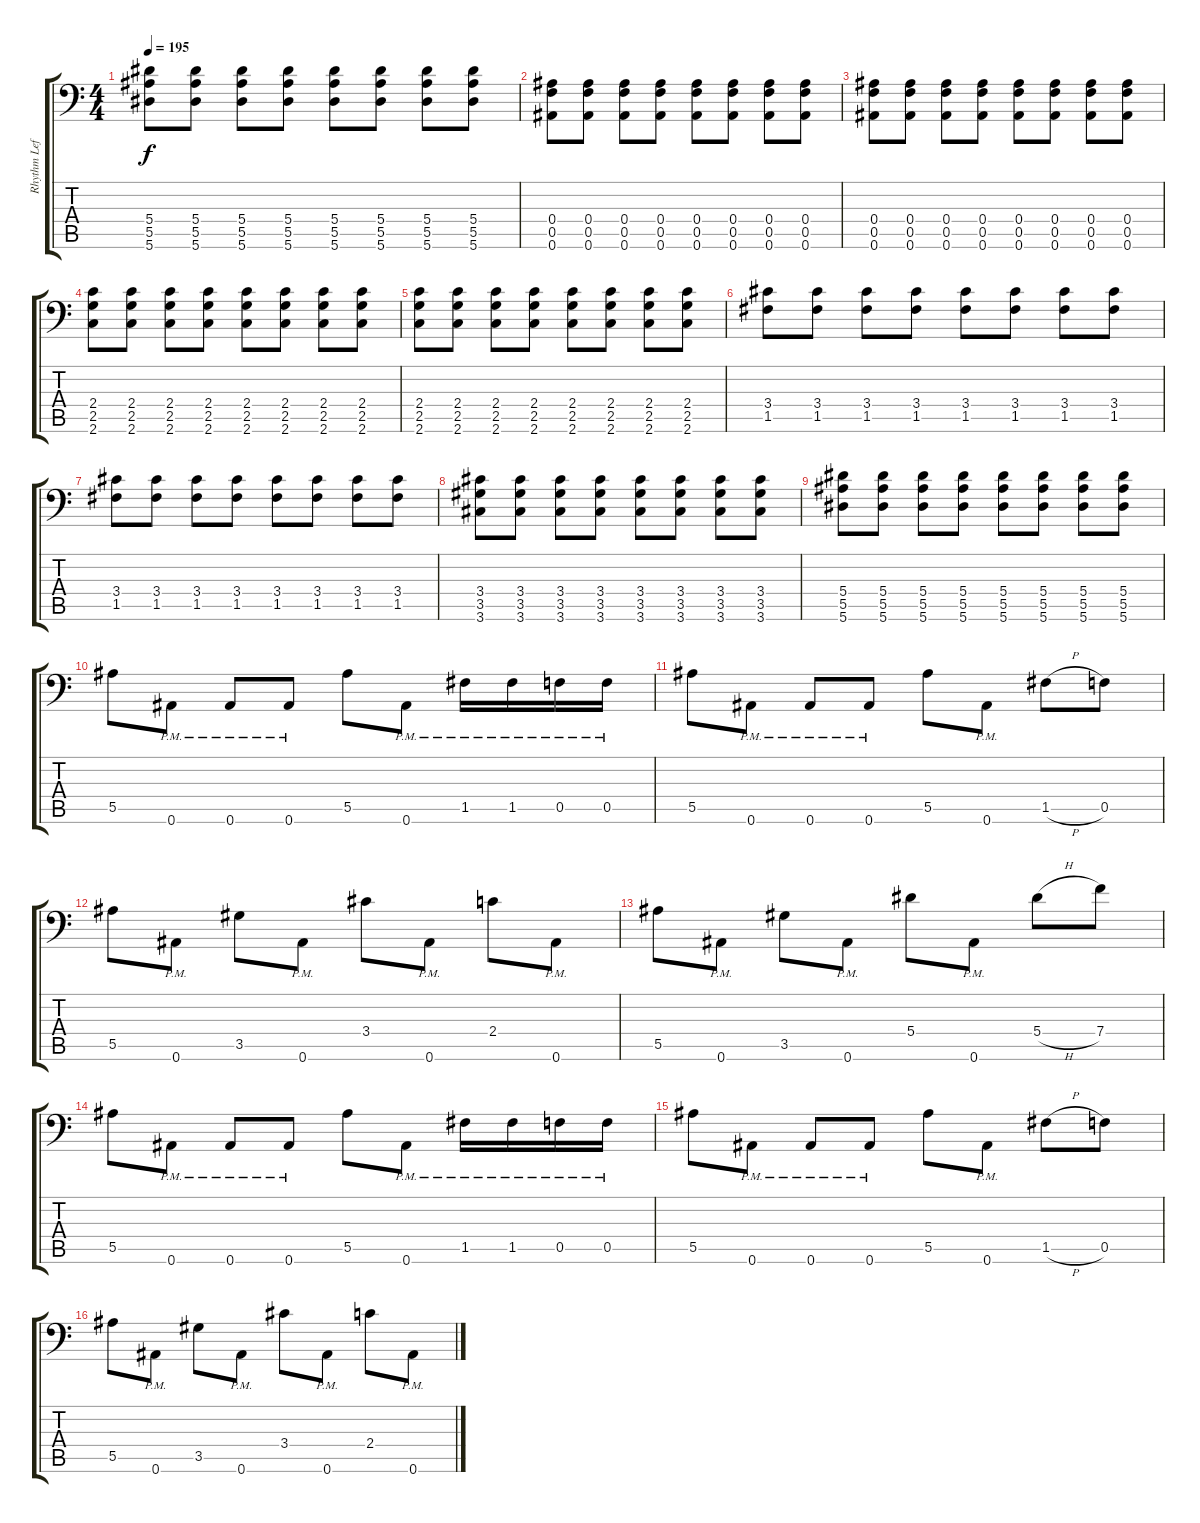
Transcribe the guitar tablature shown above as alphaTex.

\track ("Rhythm Left" "Rhythm Lef") {instrument distortionguitar}
\staff {score tabs}
\tuning (C4 G3 Eb3 Bb2 F2 Bb1) {hide}
\ts (4 4)
\tempo 195
\clef f4
\ks c
(5.4 5.5 5.6).8{dy f} (5.4 5.5 5.6).8 (5.4 5.5 5.6).8 (5.4 5.5 5.6).8 (5.4 5.5 5.6).8 (5.4 5.5 5.6).8 (5.4 5.5 5.6).8 (5.4 5.5 5.6).8 |
(0.4 0.5 0.6).8 (0.4 0.5 0.6).8 (0.4 0.5 0.6).8 (0.4 0.5 0.6).8 (0.4 0.5 0.6).8 (0.4 0.5 0.6).8 (0.4 0.5 0.6).8 (0.4 0.5 0.6).8 |
(0.4 0.5 0.6).8 (0.4 0.5 0.6).8 (0.4 0.5 0.6).8 (0.4 0.5 0.6).8 (0.4 0.5 0.6).8 (0.4 0.5 0.6).8 (0.4 0.5 0.6).8 (0.4 0.5 0.6).8 |
(2.4 2.5 2.6).8 (2.4 2.5 2.6).8 (2.4 2.5 2.6).8 (2.4 2.5 2.6).8 (2.4 2.5 2.6).8 (2.4 2.5 2.6).8 (2.4 2.5 2.6).8 (2.4 2.5 2.6).8 |
(2.4 2.5 2.6).8 (2.4 2.5 2.6).8 (2.4 2.5 2.6).8 (2.4 2.5 2.6).8 (2.4 2.5 2.6).8 (2.4 2.5 2.6).8 (2.4 2.5 2.6).8 (2.4 2.5 2.6).8 |
(3.4 1.5).8 (3.4 1.5).8 (3.4 1.5).8 (3.4 1.5).8 (3.4 1.5).8 (3.4 1.5).8 (3.4 1.5).8 (3.4 1.5).8 |
(3.4 1.5).8 (3.4 1.5).8 (3.4 1.5).8 (3.4 1.5).8 (3.4 1.5).8 (3.4 1.5).8 (3.4 1.5).8 (3.4 1.5).8 |
(3.4 3.5 3.6).8 (3.4 3.5 3.6).8 (3.4 3.5 3.6).8 (3.4 3.5 3.6).8 (3.4 3.5 3.6).8 (3.4 3.5 3.6).8 (3.4 3.5 3.6).8 (3.4 3.5 3.6).8 |
(5.4 5.5 5.6).8 (5.4 5.5 5.6).8 (5.4 5.5 5.6).8 (5.4 5.5 5.6).8 (5.4 5.5 5.6).8 (5.4 5.5 5.6).8 (5.4 5.5 5.6).8 (5.4 5.5 5.6).8 |
5.5.8 0.6{pm}.8 0.6{pm}.8 0.6{pm}.8 5.5.8 0.6{pm}.8 1.5{pm}.16 1.5{pm}.16 0.5{pm}.16 0.5{pm}.16 |
5.5.8 0.6{pm}.8 0.6{pm}.8 0.6{pm}.8 5.5.8 0.6{pm}.8 1.5{h}.8 0.5.8 |
5.5.8 0.6{pm}.8 3.5.8 0.6{pm}.8 3.4.8 0.6{pm}.8 2.4.8 0.6{pm}.8 |
5.5.8 0.6{pm}.8 3.5.8 0.6{pm}.8 5.4.8 0.6{pm}.8 5.4{h}.8 7.4.8 |
5.5.8 0.6{pm}.8 0.6{pm}.8 0.6{pm}.8 5.5.8 0.6{pm}.8 1.5{pm}.16 1.5{pm}.16 0.5{pm}.16 0.5{pm}.16 |
5.5.8 0.6{pm}.8 0.6{pm}.8 0.6{pm}.8 5.5.8 0.6{pm}.8 1.5{h}.8 0.5.8 |
5.5.8 0.6{pm}.8 3.5.8 0.6{pm}.8 3.4.8 0.6{pm}.8 2.4.8 0.6{pm}.8
